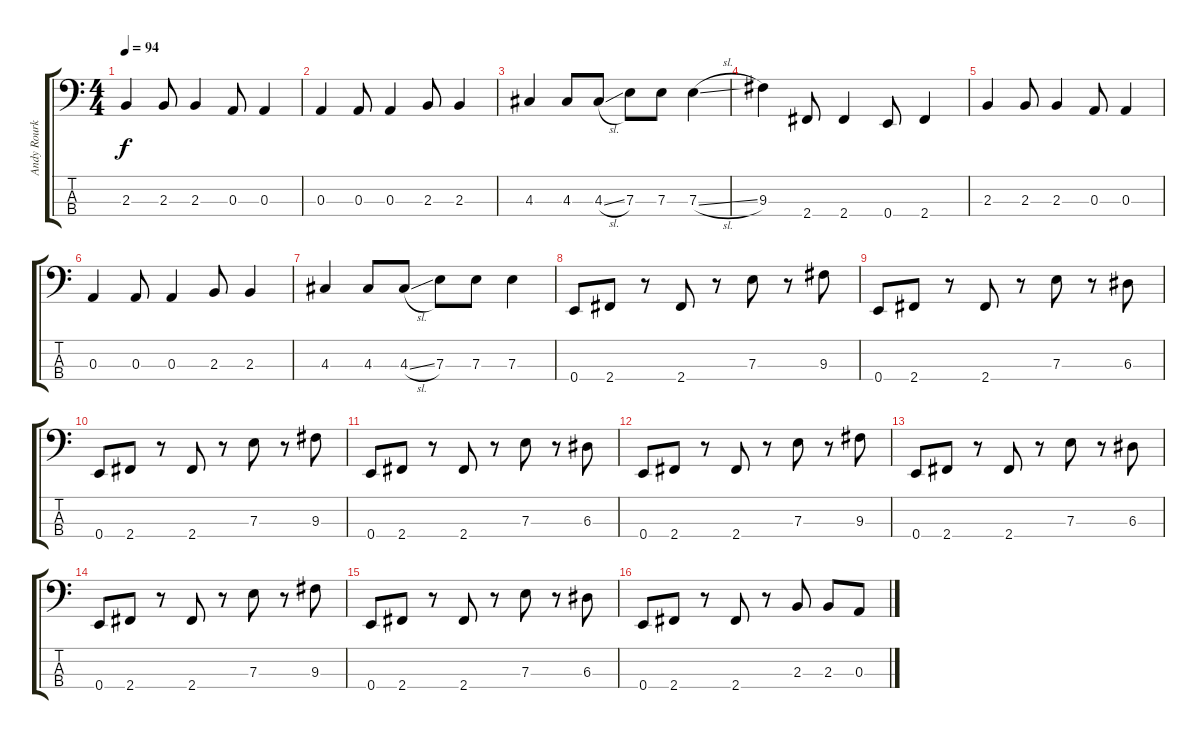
\track ("Andy Rourke" "Andy Rourk") {instrument electricbassfinger}
\staff {score tabs}
\tuning (G2 D2 A1 E1) {hide}
\ts (4 4)
\tempo 94
\clef f4
\ks c
2.3.4{dy f} 2.3.8 2.3.4 0.3.8 0.3.4 |
0.3.4 0.3.8 0.3.4 2.3.8 2.3.4 |
4.3.4 4.3.8 4.3{sl}.8 7.3.8 7.3.8 7.3{sl}.4 |
9.3.4 2.4.8 2.4.4 0.4.8 2.4.4 |
2.3.4 2.3.8 2.3.4 0.3.8 0.3.4 |
0.3.4 0.3.8 0.3.4 2.3.8 2.3.4 |
4.3.4 4.3.8 4.3{sl}.8 7.3.8 7.3.8 7.3.4 |
0.4.8 2.4.8 r.8 2.4.8 r.8 7.3.8 r.8 9.3.8 |
0.4.8 2.4.8 r.8 2.4.8 r.8 7.3.8 r.8 6.3.8 |
0.4.8 2.4.8 r.8 2.4.8 r.8 7.3.8 r.8 9.3.8 |
0.4.8 2.4.8 r.8 2.4.8 r.8 7.3.8 r.8 6.3.8 |
0.4.8 2.4.8 r.8 2.4.8 r.8 7.3.8 r.8 9.3.8 |
0.4.8 2.4.8 r.8 2.4.8 r.8 7.3.8 r.8 6.3.8 |
0.4.8 2.4.8 r.8 2.4.8 r.8 7.3.8 r.8 9.3.8 |
0.4.8 2.4.8 r.8 2.4.8 r.8 7.3.8 r.8 6.3.8 |
0.4.8 2.4.8 r.8 2.4.8 r.8 2.3.8 2.3.8 0.3.8
